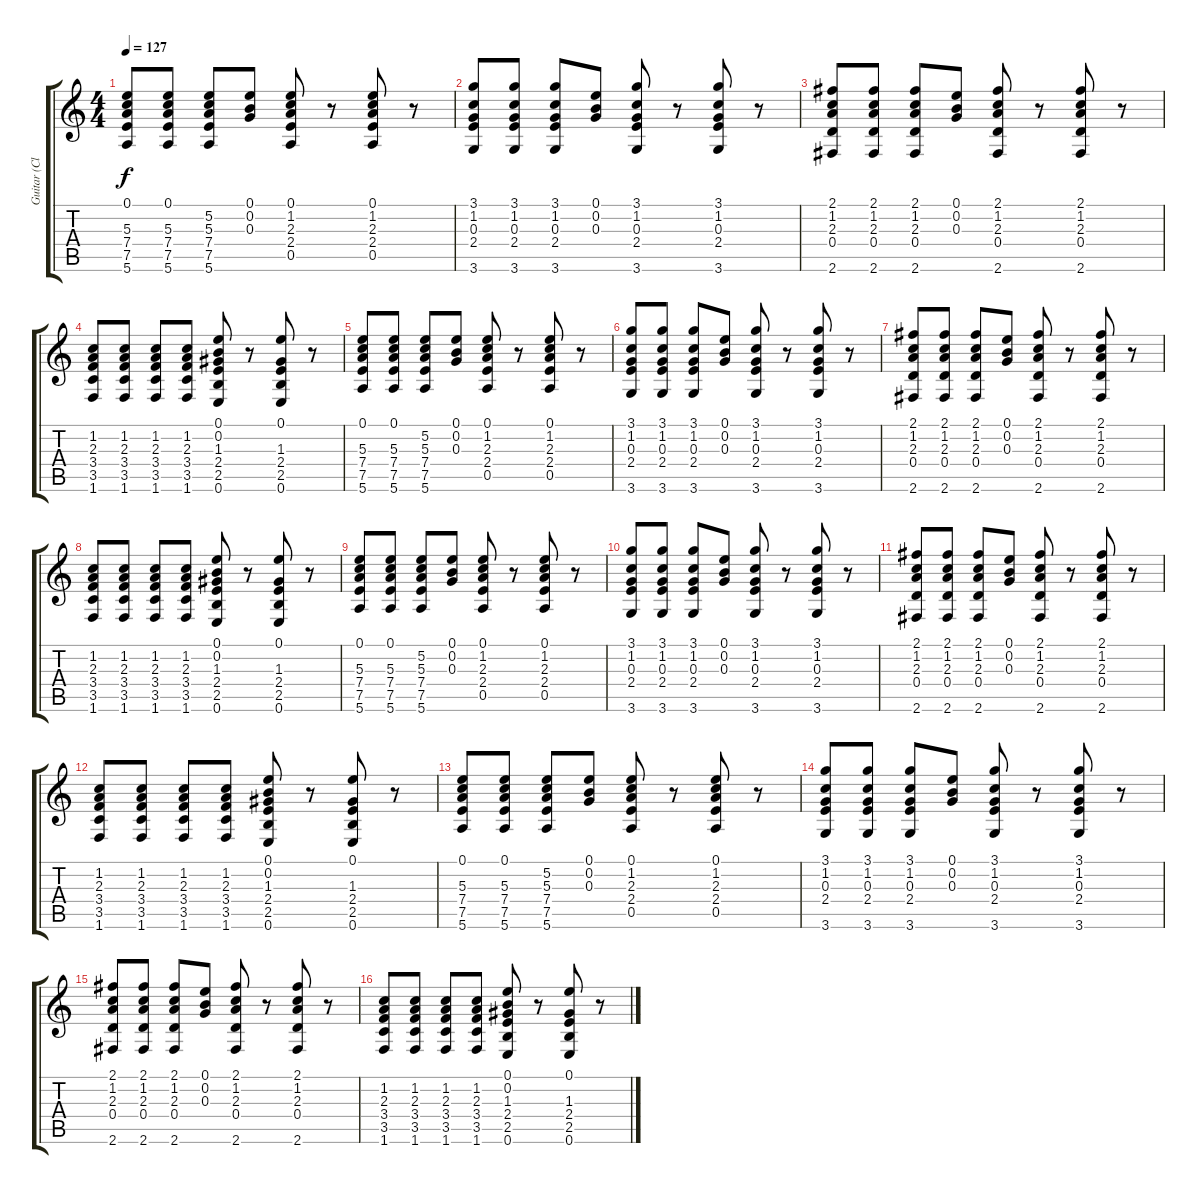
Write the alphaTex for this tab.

\track ("Guitar (Clean)" "Guitar (Cl") {instrument electricguitarjazz}
\staff {score tabs}
\tuning (E4 B3 G3 D3 A2 E2) {hide}
\ts (4 4)
\tempo 127
\clef g2
\ks c
(0.1 5.3 7.4 7.5 5.6).8{dy f} (0.1 5.3 7.4 7.5 5.6).8 (5.2 5.3 7.4 7.5 5.6).8 (0.1 0.2 0.3).8 (0.1 1.2 2.3 2.4 0.5).8 r.8 (0.1 1.2 2.3 2.4 0.5).8 r.8 |
(3.1 1.2 0.3 2.4 3.6).8 (3.1 1.2 0.3 2.4 3.6).8 (3.1 1.2 0.3 2.4 3.6).8 (0.1 0.2 0.3).8 (3.1 1.2 0.3 2.4 3.6).8 r.8 (3.1 1.2 0.3 2.4 3.6).8 r.8 |
(2.1 1.2 2.3 0.4 2.6).8 (2.1 1.2 2.3 0.4 2.6).8 (2.1 1.2 2.3 0.4 2.6).8 (0.1 0.2 0.3).8 (2.1 1.2 2.3 0.4 2.6).8 r.8 (2.1 1.2 2.3 0.4 2.6).8 r.8 |
(1.2 2.3 3.4 3.5 1.6).8 (1.2 2.3 3.4 3.5 1.6).8 (1.2 2.3 3.4 3.5 1.6).8 (1.2 2.3 3.4 3.5 1.6).8 (0.1 0.2 1.3 2.4 2.5 0.6).8 r.8 (0.1 1.3 2.4 2.5 0.6).8 r.8 |
(0.1 5.3 7.4 7.5 5.6).8 (0.1 5.3 7.4 7.5 5.6).8 (5.2 5.3 7.4 7.5 5.6).8 (0.1 0.2 0.3).8 (0.1 1.2 2.3 2.4 0.5).8 r.8 (0.1 1.2 2.3 2.4 0.5).8 r.8 |
(3.1 1.2 0.3 2.4 3.6).8 (3.1 1.2 0.3 2.4 3.6).8 (3.1 1.2 0.3 2.4 3.6).8 (0.1 0.2 0.3).8 (3.1 1.2 0.3 2.4 3.6).8 r.8 (3.1 1.2 0.3 2.4 3.6).8 r.8 |
(2.1 1.2 2.3 0.4 2.6).8 (2.1 1.2 2.3 0.4 2.6).8 (2.1 1.2 2.3 0.4 2.6).8 (0.1 0.2 0.3).8 (2.1 1.2 2.3 0.4 2.6).8 r.8 (2.1 1.2 2.3 0.4 2.6).8 r.8 |
(1.2 2.3 3.4 3.5 1.6).8 (1.2 2.3 3.4 3.5 1.6).8 (1.2 2.3 3.4 3.5 1.6).8 (1.2 2.3 3.4 3.5 1.6).8 (0.1 0.2 1.3 2.4 2.5 0.6).8 r.8 (0.1 1.3 2.4 2.5 0.6).8 r.8 |
(0.1 5.3 7.4 7.5 5.6).8 (0.1 5.3 7.4 7.5 5.6).8 (5.2 5.3 7.4 7.5 5.6).8 (0.1 0.2 0.3).8 (0.1 1.2 2.3 2.4 0.5).8 r.8 (0.1 1.2 2.3 2.4 0.5).8 r.8 |
(3.1 1.2 0.3 2.4 3.6).8 (3.1 1.2 0.3 2.4 3.6).8 (3.1 1.2 0.3 2.4 3.6).8 (0.1 0.2 0.3).8 (3.1 1.2 0.3 2.4 3.6).8 r.8 (3.1 1.2 0.3 2.4 3.6).8 r.8 |
(2.1 1.2 2.3 0.4 2.6).8 (2.1 1.2 2.3 0.4 2.6).8 (2.1 1.2 2.3 0.4 2.6).8 (0.1 0.2 0.3).8 (2.1 1.2 2.3 0.4 2.6).8 r.8 (2.1 1.2 2.3 0.4 2.6).8 r.8 |
(1.2 2.3 3.4 3.5 1.6).8 (1.2 2.3 3.4 3.5 1.6).8 (1.2 2.3 3.4 3.5 1.6).8 (1.2 2.3 3.4 3.5 1.6).8 (0.1 0.2 1.3 2.4 2.5 0.6).8 r.8 (0.1 1.3 2.4 2.5 0.6).8 r.8 |
(0.1 5.3 7.4 7.5 5.6).8 (0.1 5.3 7.4 7.5 5.6).8 (5.2 5.3 7.4 7.5 5.6).8 (0.1 0.2 0.3).8 (0.1 1.2 2.3 2.4 0.5).8 r.8 (0.1 1.2 2.3 2.4 0.5).8 r.8 |
(3.1 1.2 0.3 2.4 3.6).8 (3.1 1.2 0.3 2.4 3.6).8 (3.1 1.2 0.3 2.4 3.6).8 (0.1 0.2 0.3).8 (3.1 1.2 0.3 2.4 3.6).8 r.8 (3.1 1.2 0.3 2.4 3.6).8 r.8 |
(2.1 1.2 2.3 0.4 2.6).8 (2.1 1.2 2.3 0.4 2.6).8 (2.1 1.2 2.3 0.4 2.6).8 (0.1 0.2 0.3).8 (2.1 1.2 2.3 0.4 2.6).8 r.8 (2.1 1.2 2.3 0.4 2.6).8 r.8 |
(1.2 2.3 3.4 3.5 1.6).8 (1.2 2.3 3.4 3.5 1.6).8 (1.2 2.3 3.4 3.5 1.6).8 (1.2 2.3 3.4 3.5 1.6).8 (0.1 0.2 1.3 2.4 2.5 0.6).8 r.8 (0.1 1.3 2.4 2.5 0.6).8 r.8
